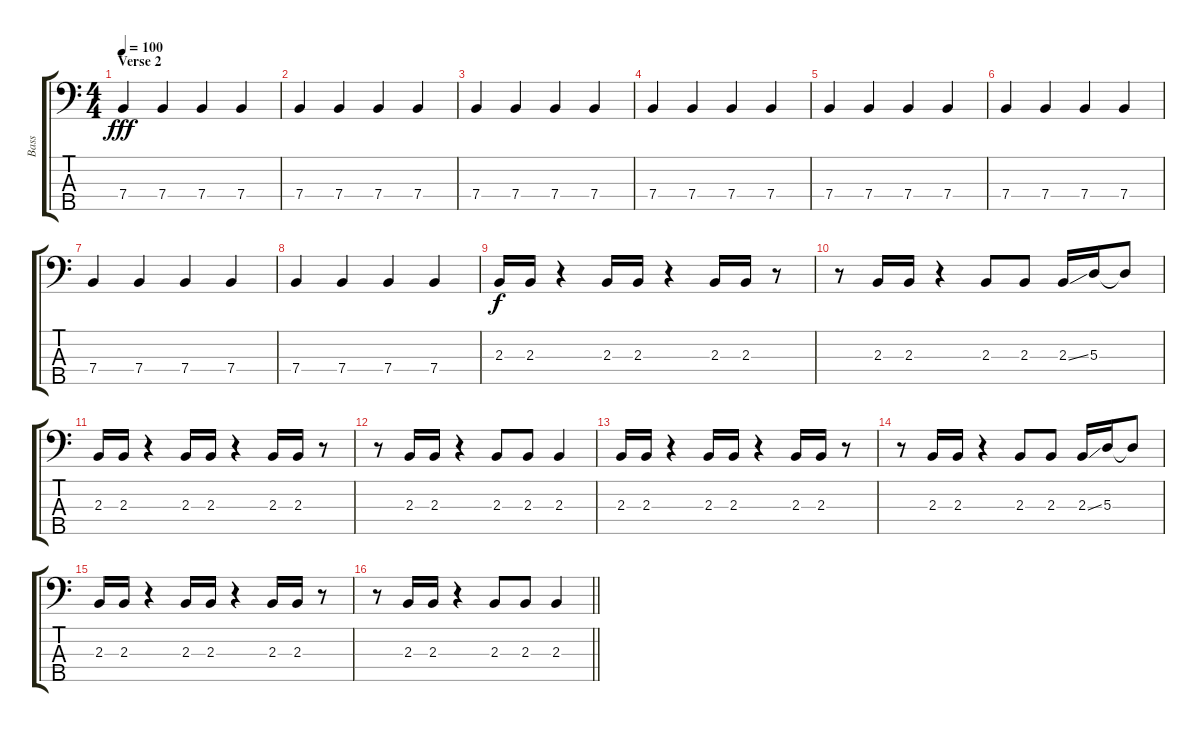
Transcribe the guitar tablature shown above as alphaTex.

\track ("Bass" "Bass") {instrument electricbassfinger}
\staff {score tabs}
\tuning (G2 D2 A1 E1 B0) {hide}
\ts (4 4)
\section ("" "Verse 2")
\tempo 100
\clef f4
\ks c
7.4.4{dy fff} 7.4.4 7.4.4 7.4.4 |
7.4.4 7.4.4 7.4.4 7.4.4 |
7.4.4 7.4.4 7.4.4 7.4.4 |
7.4.4 7.4.4 7.4.4 7.4.4 |
7.4.4 7.4.4 7.4.4 7.4.4 |
7.4.4 7.4.4 7.4.4 7.4.4 |
7.4.4 7.4.4 7.4.4 7.4.4 |
7.4.4 7.4.4 7.4.4 7.4.4 |
2.3.16{dy f} 2.3.16 r.4 2.3.16 2.3.16 r.4 2.3.16 2.3.16 r.8 |
r.8 2.3.16 2.3.16 r.4 2.3.8 2.3.8 2.3{ss}.16 5.3.16 5.3{t}.8 |
2.3.16 2.3.16 r.4 2.3.16 2.3.16 r.4 2.3.16 2.3.16 r.8 |
r.8 2.3.16 2.3.16 r.4 2.3.8 2.3.8 2.3.4 |
2.3.16 2.3.16 r.4 2.3.16 2.3.16 r.4 2.3.16 2.3.16 r.8 |
r.8 2.3.16 2.3.16 r.4 2.3.8 2.3.8 2.3{ss}.16 5.3.16 5.3{t}.8 |
2.3.16 2.3.16 r.4 2.3.16 2.3.16 r.4 2.3.16 2.3.16 r.8 |
\barLineRight lightlight
r.8 2.3.16 2.3.16 r.4 2.3.8 2.3.8 2.3.4
